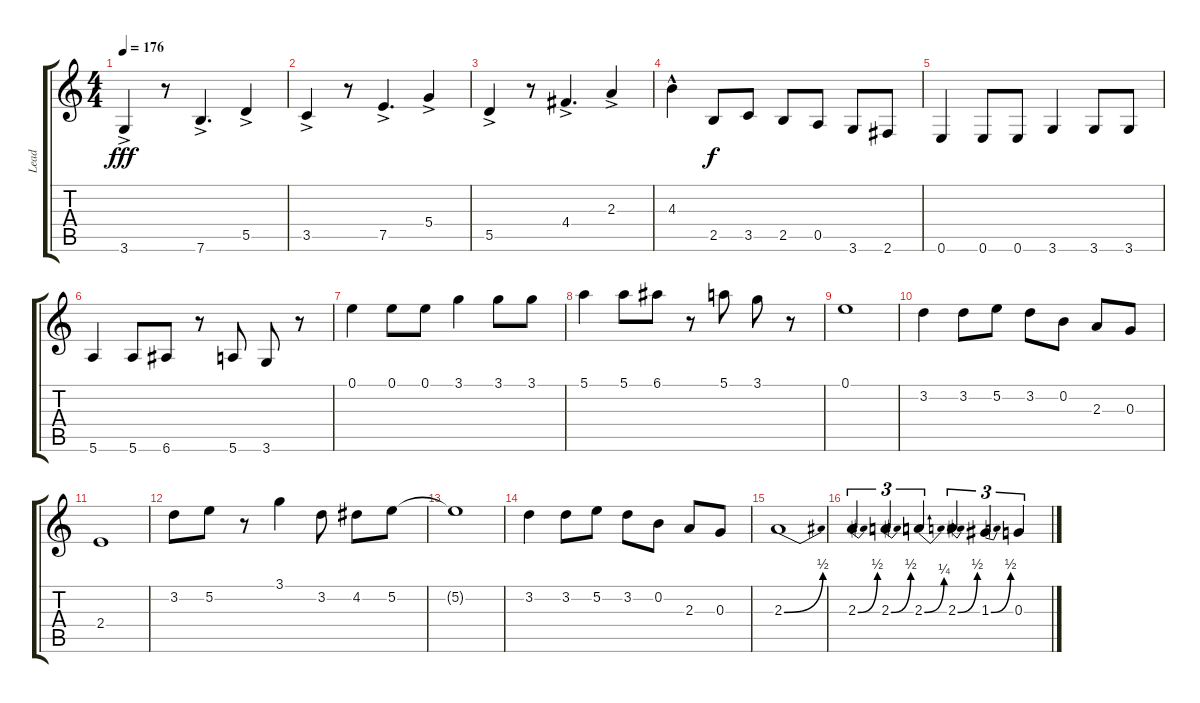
\track ("Lead" "Lead") {instrument electricguitarclean}
\staff {score tabs}
\tuning (E4 B3 G3 D3 A2 E2) {hide}
\ts (4 4)
\tempo 176
\clef g2
\ks c
3.6{ac}.4{dy fff} r.8 7.6{ac}.4{d} 5.5{ac}.4 |
3.5{ac}.4 r.8 7.5{ac}.4{d} 5.4{ac}.4 |
5.5{ac}.4 r.8 4.4{ac}.4{d} 2.3{ac}.4 |
4.3{hac}.4 2.5.8{dy f} 3.5.8 2.5.8 0.5.8 3.6.8 2.6.8 |
0.6.4 0.6.8 0.6.8 3.6.4 3.6.8 3.6.8 |
5.6.4 5.6.8 6.6.8 r.8 5.6.8 3.6.8 r.8 |
0.1.4 0.1.8 0.1.8 3.1.4 3.1.8 3.1.8 |
5.1.4 5.1.8 6.1.8 r.8 5.1.8 3.1.8 r.8 |
0.1.1 |
3.2.4 3.2.8 5.2.8 3.2.8 0.2.8 2.3.8 0.3.8 |
2.4.1 |
3.2.8 5.2.8 r.8 3.1.4 3.2.8 4.2.8 5.2.8 |
5.2{t}.1 |
3.2.4 3.2.8 5.2.8 3.2.8 0.2.8 2.3.8 0.3.8 |
2.3{be (bend 0 0 60 2)}.1 |
2.3{be (bend 0 0 60 2)}.4{tu (3 2)} 2.3{be (bend 0 0 60 2)}.4{tu (3 2)} 2.3{be (bend 0 0 60 1)}.4{tu (3 2)} 2.3{be (bend 0 0 60 2)}.4{tu (3 2)} 1.3{be (bend 0 0 60 2)}.4{tu (3 2)} 0.3.4{tu (3 2)}
